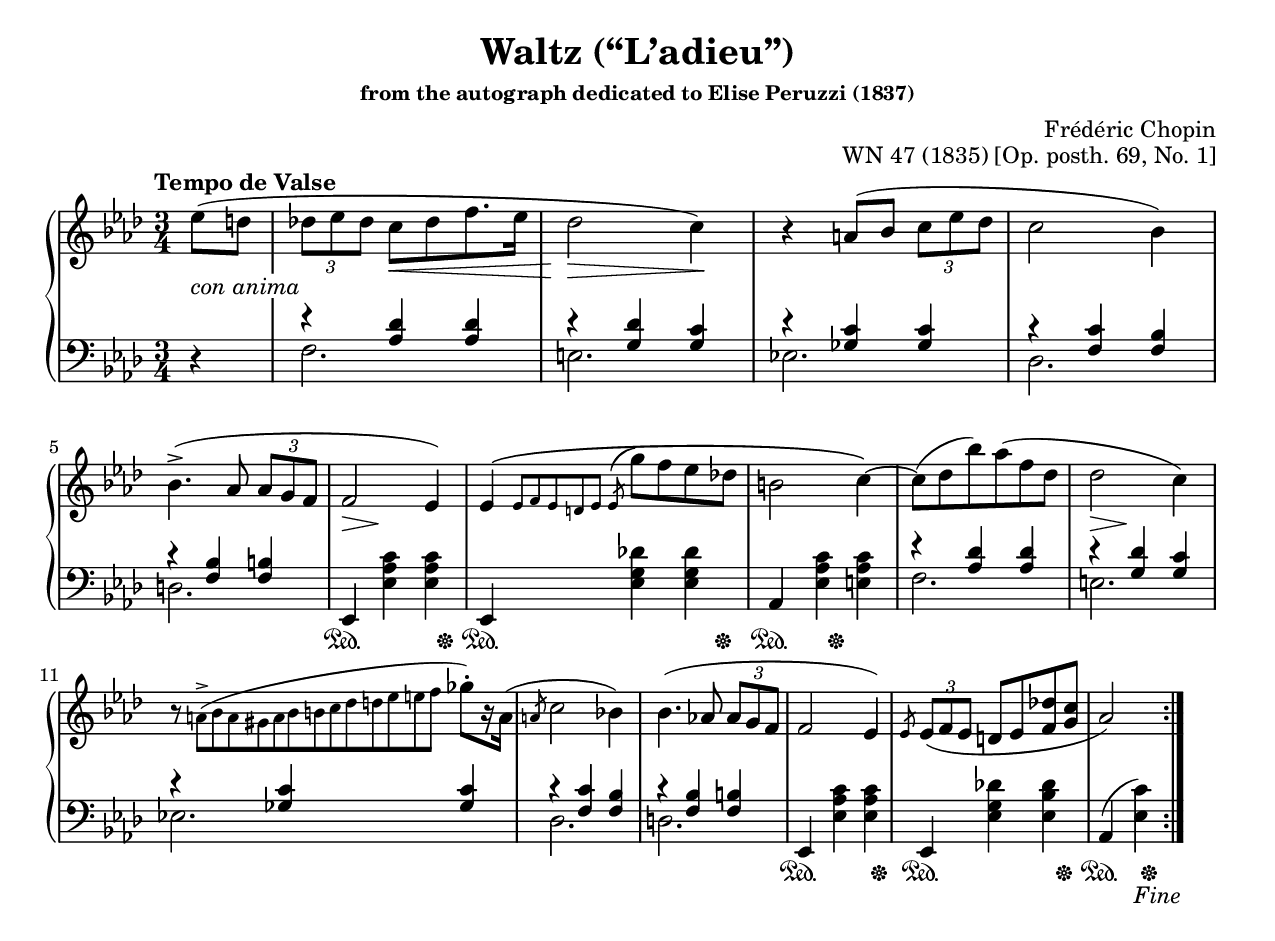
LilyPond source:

\version "2.24.0"
\language "english"
\pointAndClickOff

#(set-default-paper-size "letter")
\paper {
  print-page-number = ##f
  indent = 0
}

\header {
  title = "Waltz (“L’adieu”)"
  subsubtitle = \markup { from the autograph dedicated to Elise Peruzzi (1837) }
  composer = "Frédéric Chopin"
  opus = "WN 47 (1835) [Op. posth. 69, No. 1]"
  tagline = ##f
}

\layout {
  \context {
    \PianoStaff
    \accidentalStyle piano
  }
}

global = {
  \key af \major
  \time 3/4
  \tempo "Tempo de Valse"
  \partial 4
}

upper.A = \relative {
  \clef treble
  ef''8( d |
  \tuplet 3/2 { df ef df } c[ df f8. ef16] |
  df2 c4) |
  r4 a8( bf \tuplet 3/2 { c ef df } |
  c2 bf4) |
  bf4.(-> af8 \tuplet 3/2 { af g f } |
  f2 ef4) |
  \barNumberCheck #7
  ef\( \grace { ef8[ f ef d ef] }
  \once \slurUp
  \acciaccatura ef8 g' f ef df |
  b2 c4~\) |
  8( df bf') af( f df |
  df2 c4) |
  r8
  \once \omit TupletNumber
  \tiny
  \tuplet 13/3 { a8(-> bf a gs a bf b c df d ef e f }
  \normalsize
  gf-.[) r16 a,16]( |
  \slashedGrace a8 c2 bf4) |
  bf4.( af8 \tuplet 3/2 { af g f } |
  f2 ef4) |
  \slashedGrace ef8
  \tuplet 3/2 { ef8( f ef } d ef <f df'> <g c> |
  af2)
}

lower.A_tenor = \relative {
  s4 |
  r4 <af df> q |
  r <g df'> <g c> |
  r <gf c> q |
  r <f c'> <f bf> |
  r <f bf> <f b> |
  s2.*3 |
  r4 <af df> q |
  r <g df'> <g c> |
  r <gf c> q |
  r <f c'> <f bf> |
  r <f bf> <f b> |
  s2.*2 |
  s2
}

lower.A_bass = \relative {
  \oneVoice
  r4 |
  \voiceTwo
  f2. |
  e |
  ef |
  df |
  d |
  \oneVoice
  ef,4 <ef' af c> q |
  ef,4 <ef' g df'> q |
  af, <ef' af c> <e af c> |
  \voiceTwo
  f2. |
  e |
  ef |
  df |
  d |
  \oneVoice
  ef,4 <ef' af c> q |
  ef, <ef' g df'!> <ef bf' df> |
  af,( <ef' c'>)
  \voiceTwo
}

lower.A = {
  \clef bass
  <<
    \new Voice = "tenor" {
      \voiceOne
      \lower.A_tenor
    }
    \new Voice = "bass" {
      \voiceTwo
      \lower.A_bass
    }
  >>
}

editorial.above.A = {
  %% marks above the grand staff
}

editorial.between.A = {
  %% marks between the staves, e.g. dynamics
  s4-\tweak thickness #3.5
    _\markup \whiteout \italic "con anima"
  |
  s4
  \once \override Hairpin.shorten-pair = #'(0 . -2)
  s4\< s4 |
  s2\> s4\! |
  s2.*3 |
  s8..\> s32\! s4 s4 |
  s2.*3 |
  s8..\> s32\! s4 s4 |
}

editorial.below.A = {
  %% marks below the grand staff, e.g. pedal marks
  s4 |
  s2.*5 |
  s4\sustainOn s4 s8 s8\sustainOff |
  s4\sustainOn s4 s8 s8\sustainOff |
  s4\sustainOn s8 s8\sustainOff s4 |
  s2.*5 |
  s4\sustainOn s4 s8 s8\sustainOff |
  s4\sustainOn s4 s8 s8\sustainOff |
  s4\sustainOn s8_\markup { \italic Fine } s8\sustainOff
}

breaks_ref = {
  %% breaks matching some reference for ease of authoring
  s4 |
  s2.*4 | \break
  \barNumberCheck #5
  s2.*6 | \break
  \barNumberCheck #11
  s2.*6 | \break
  \barNumberCheck #17
}

%%showLastLength =   % use this to only render the last few measures
\score {
  \new PianoStaff <<
    \new Dynamics {
      \global
      \editorial.above.A
    }
    \new Staff = "up" {
      \global
      \repeat volta 2 {
        \upper.A
      }
    }
    \new Dynamics {
      \global
      \editorial.between.A
    }
    \new Staff = "down" {
      \global
      \lower.A
    }
    \new Dynamics {
      \global
      \editorial.below.A
    }
    \new Dynamics {
      \global
      \breaks_ref
    }
  >>
}
